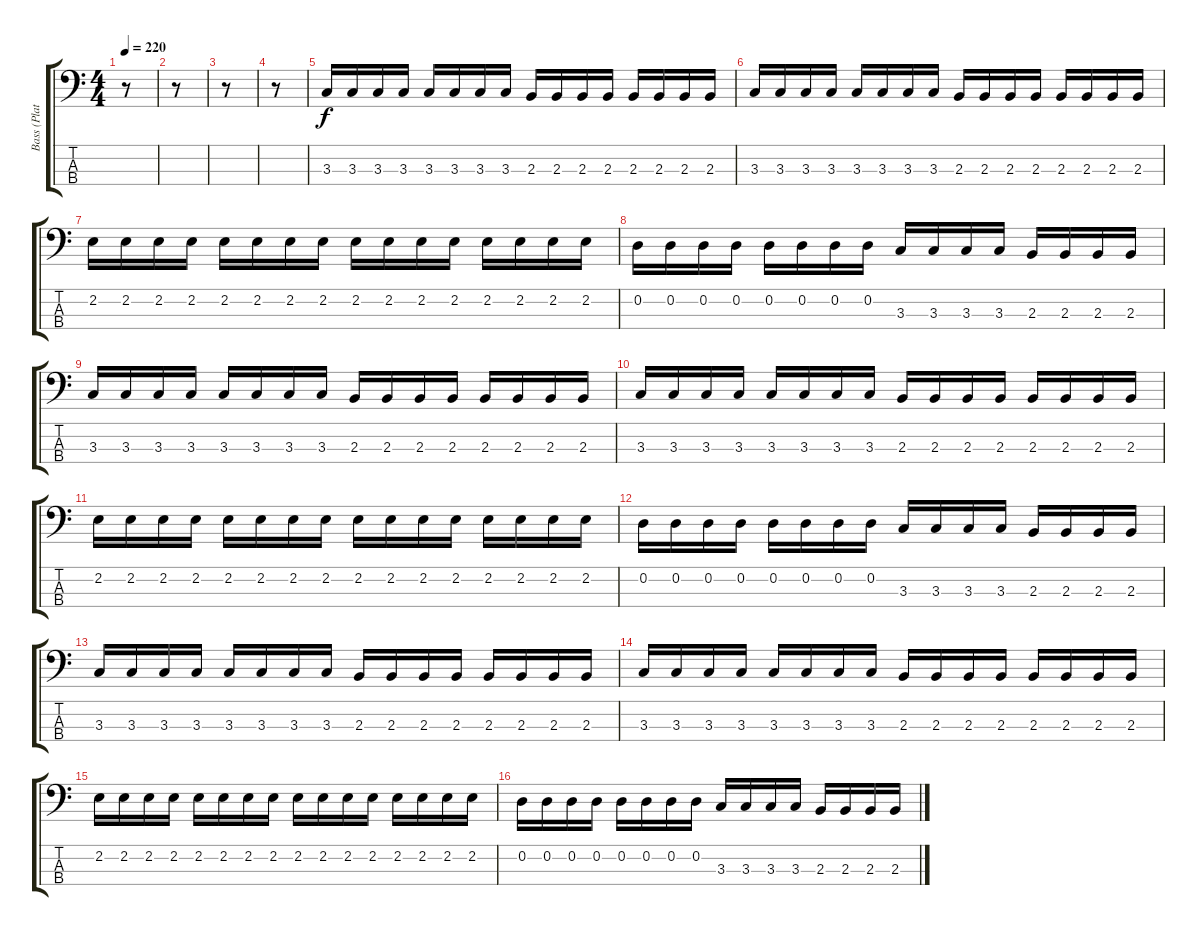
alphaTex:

\track ("Bass (Platon)" "Bass (Plat") {instrument electricbassfinger}
\staff {score tabs}
\tuning (G2 D2 A1 E1) {hide}
\ts (4 4)
\tempo 220
\clef f4
\ks c
r.8{dy f} |
r.8 |
r.8 |
r.8 |
3.3.16 3.3.16 3.3.16 3.3.16 3.3.16 3.3.16 3.3.16 3.3.16 2.3.16 2.3.16 2.3.16 2.3.16 2.3.16 2.3.16 2.3.16 2.3.16 |
3.3.16 3.3.16 3.3.16 3.3.16 3.3.16 3.3.16 3.3.16 3.3.16 2.3.16 2.3.16 2.3.16 2.3.16 2.3.16 2.3.16 2.3.16 2.3.16 |
2.2.16 2.2.16 2.2.16 2.2.16 2.2.16 2.2.16 2.2.16 2.2.16 2.2.16 2.2.16 2.2.16 2.2.16 2.2.16 2.2.16 2.2.16 2.2.16 |
0.2.16 0.2.16 0.2.16 0.2.16 0.2.16 0.2.16 0.2.16 0.2.16 3.3.16 3.3.16 3.3.16 3.3.16 2.3.16 2.3.16 2.3.16 2.3.16 |
3.3.16 3.3.16 3.3.16 3.3.16 3.3.16 3.3.16 3.3.16 3.3.16 2.3.16 2.3.16 2.3.16 2.3.16 2.3.16 2.3.16 2.3.16 2.3.16 |
3.3.16 3.3.16 3.3.16 3.3.16 3.3.16 3.3.16 3.3.16 3.3.16 2.3.16 2.3.16 2.3.16 2.3.16 2.3.16 2.3.16 2.3.16 2.3.16 |
2.2.16 2.2.16 2.2.16 2.2.16 2.2.16 2.2.16 2.2.16 2.2.16 2.2.16 2.2.16 2.2.16 2.2.16 2.2.16 2.2.16 2.2.16 2.2.16 |
0.2.16 0.2.16 0.2.16 0.2.16 0.2.16 0.2.16 0.2.16 0.2.16 3.3.16 3.3.16 3.3.16 3.3.16 2.3.16 2.3.16 2.3.16 2.3.16 |
3.3.16 3.3.16 3.3.16 3.3.16 3.3.16 3.3.16 3.3.16 3.3.16 2.3.16 2.3.16 2.3.16 2.3.16 2.3.16 2.3.16 2.3.16 2.3.16 |
3.3.16 3.3.16 3.3.16 3.3.16 3.3.16 3.3.16 3.3.16 3.3.16 2.3.16 2.3.16 2.3.16 2.3.16 2.3.16 2.3.16 2.3.16 2.3.16 |
2.2.16 2.2.16 2.2.16 2.2.16 2.2.16 2.2.16 2.2.16 2.2.16 2.2.16 2.2.16 2.2.16 2.2.16 2.2.16 2.2.16 2.2.16 2.2.16 |
0.2.16 0.2.16 0.2.16 0.2.16 0.2.16 0.2.16 0.2.16 0.2.16 3.3.16 3.3.16 3.3.16 3.3.16 2.3.16 2.3.16 2.3.16 2.3.16
